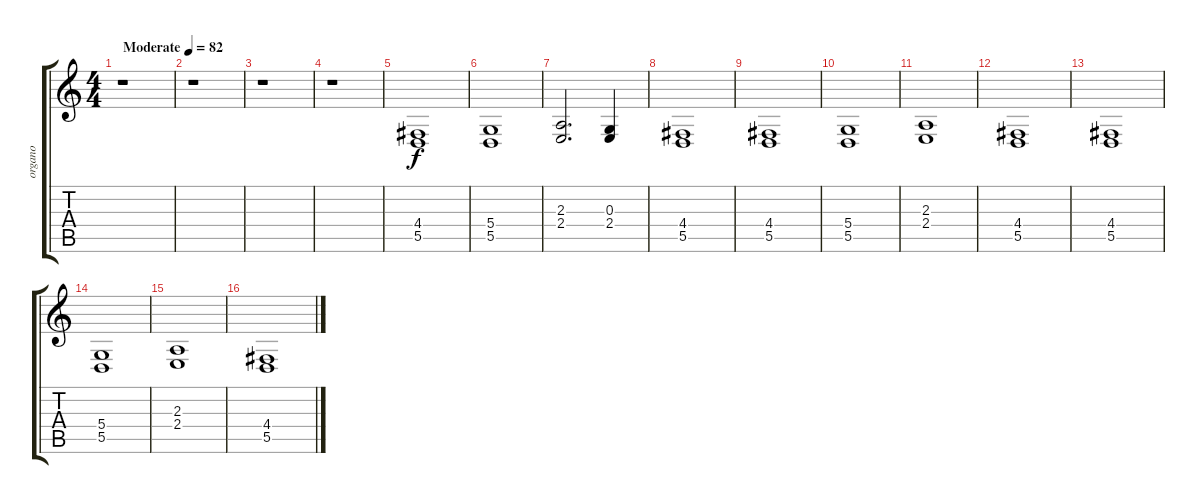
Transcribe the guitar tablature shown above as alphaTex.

\track ("organo" "organo") {instrument churchorgan}
\staff {score tabs}
\tuning (E4 B3 G3 D3 A2 E2) {hide}
\ts (4 4)
\tempo (82 "Moderate")
\clef g2
\ks c
r.1{dy f instrument churchorgan} |
r.1 |
r.1 |
r.1 |
(4.4 5.5).1 |
(5.4 5.5).1 |
(2.3 2.4).2{d} (0.3 2.4).4 |
(4.4 5.5).1 |
(4.4 5.5).1 |
(5.4 5.5).1 |
(2.3 2.4).1 |
(4.4 5.5).1 |
(4.4 5.5).1 |
(5.4 5.5).1 |
(2.3 2.4).1 |
(4.4 5.5).1
